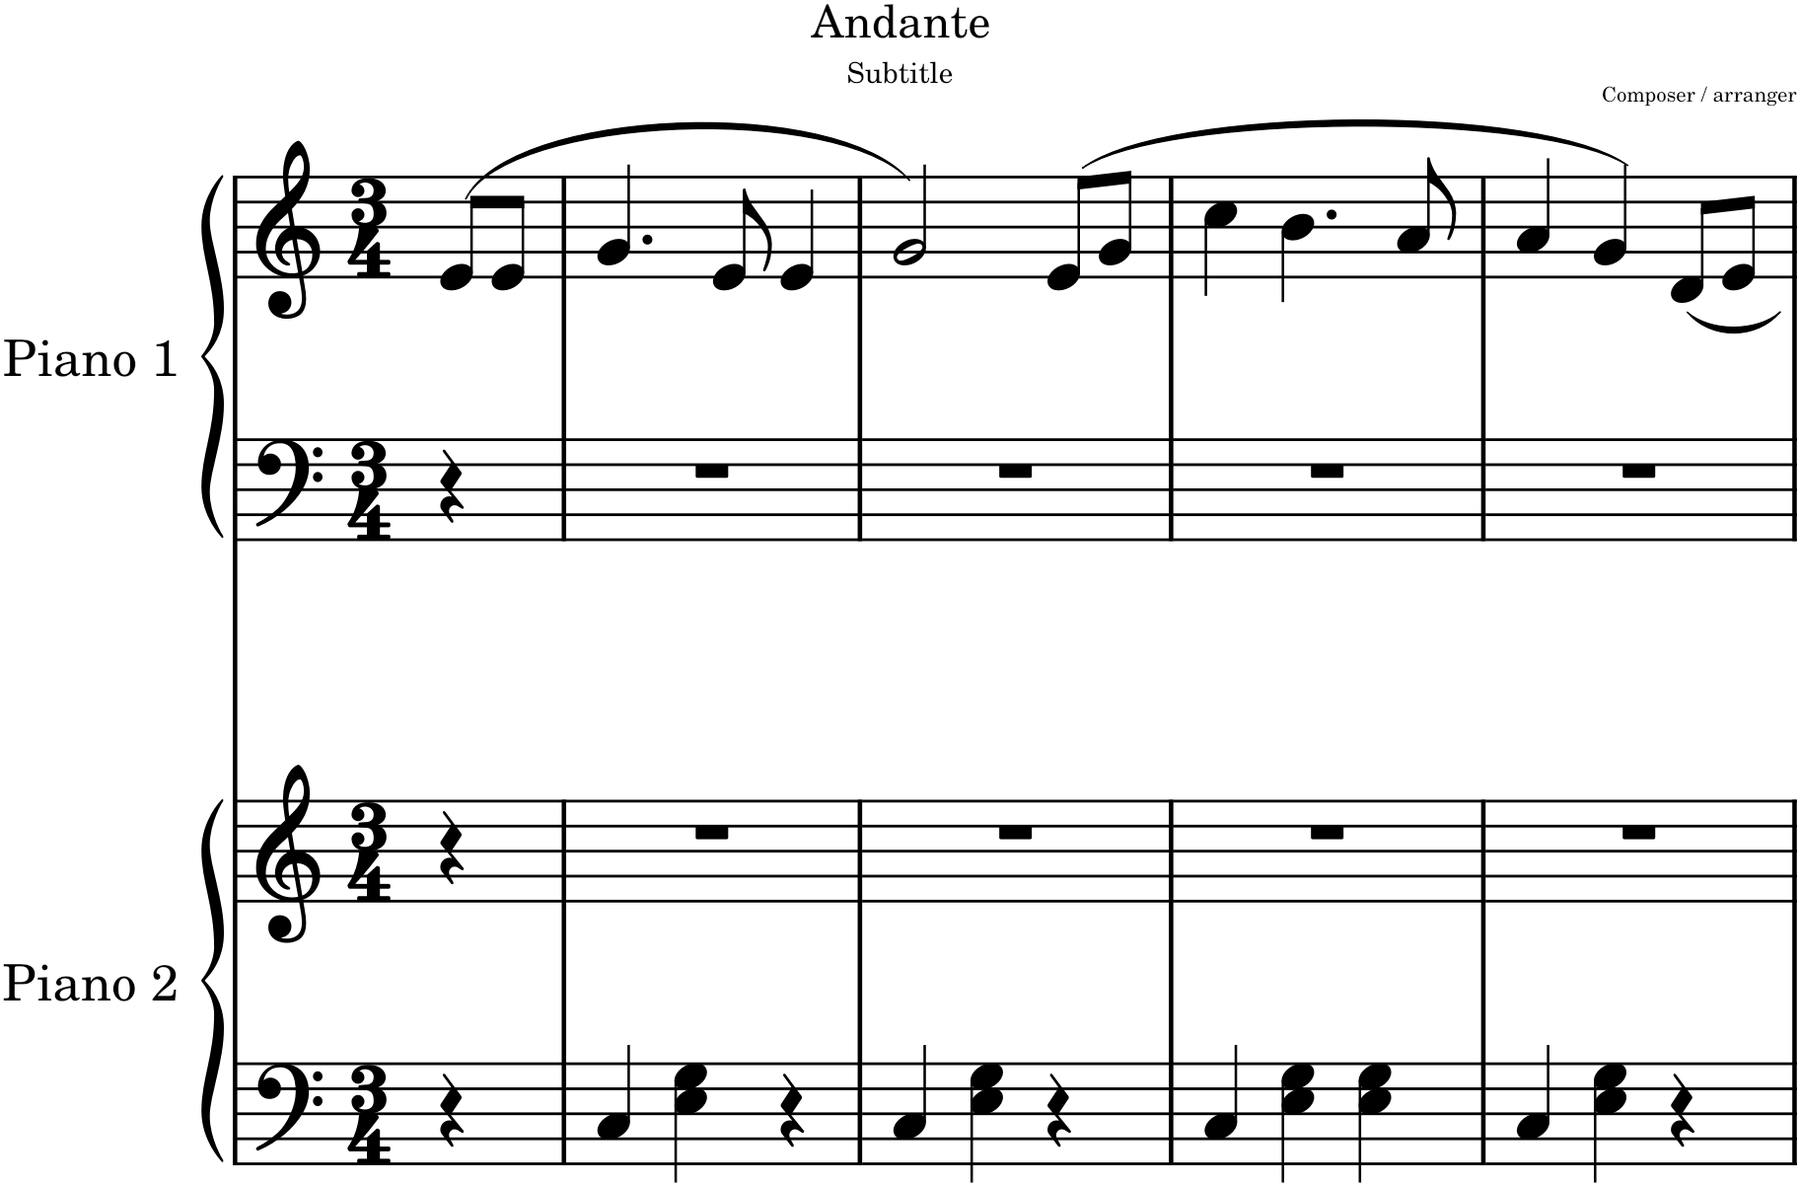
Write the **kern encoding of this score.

**kern	**kern	**kern	**kern
*part2	*part2	*part1	*part1
*staff4	*staff3	*staff2	*staff1
*I"Piano 2	*	*I"Piano 1	*
*I'Pno. 2	*	*I'Pno. 1	*
*clefF4	*clefG2	*clefF4	*clefG2
*k[]	*k[]	*k[]	*k[]
*M3/4	*M3/4	*M3/4	*M3/4
=1	=1	=1	=1
4r	4r	4r	(8e/L
.	.	.	8e/J
=2	=2	=2	=2
4C/	2.r	2.r	4.g/
4E\ 4G\	.	.	.
.	.	.	8e/
4r	.	.	4e/
=3	=3	=3	=3
4C/	2.r	2.r	2g/)
4E\ 4G\	.	.	.
4r	.	.	(8e/L
.	.	.	8g/J
=4	=4	=4	=4
4C/	2.r	2.r	4cc\
4E\ 4G\	.	.	4.b\
4E\ 4G\	.	.	.
.	.	.	8a/
=5	=5	=5	=5
4C/	2.r	2.r	4a/
4E\ 4G\	.	.	4g/)
4r	.	.	8d/L
.	.	.	8e/J
=	=	=	=
*-	*-	*-	*-
